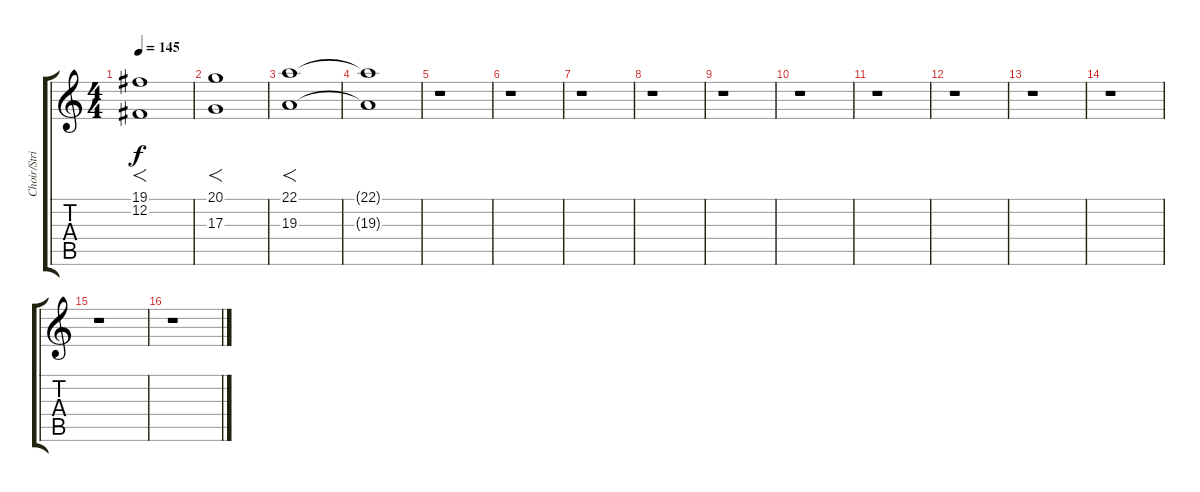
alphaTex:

\track ("Choir/Strings" "Choir/Stri") {instrument choiraahs}
\staff {score tabs}
\tuning (B3 Gb3 D3 A2 E2 B1) {hide}
\ts (4 4)
\tempo 145
\clef g2
\ks c
(19.1 12.2).1{f dy f} |
(20.1 17.3).1{f} |
(22.1 19.3).1{f} |
(22.1{t} 19.3{t}).1 |
r.1 |
r.1 |
r.1 |
r.1 |
r.1 |
r.1 |
r.1 |
r.1 |
r.1 |
r.1 |
r.1 |
r.1
